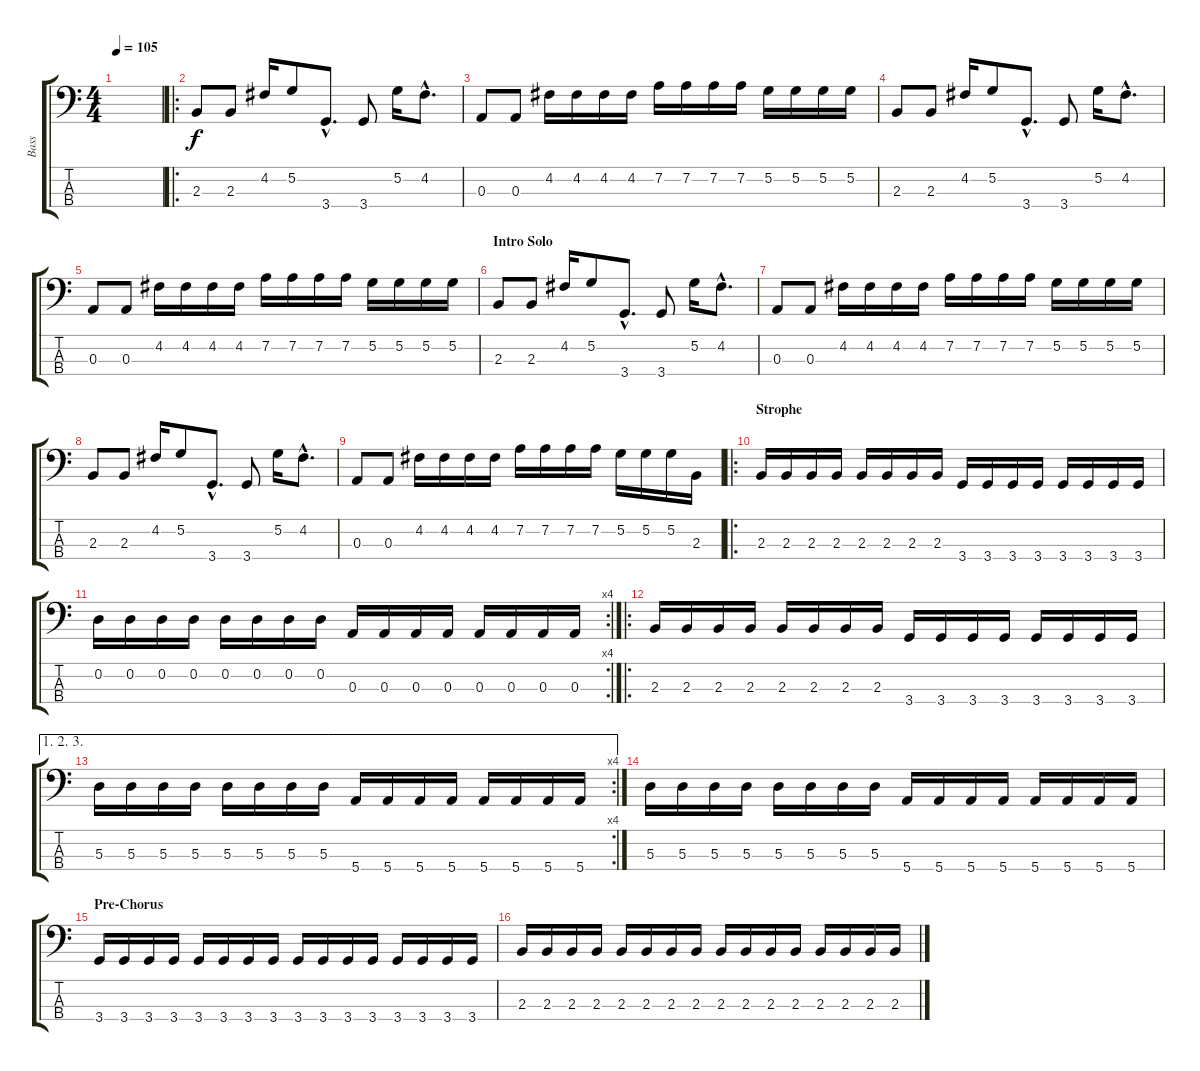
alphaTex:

\track ("Bass" "Bass") {instrument electricbasspick}
\staff {score tabs}
\tuning (G2 D2 A1 E1) {hide}
\ts (4 4)
\tempo 105
\clef f4
\ks c
|
\ro
2.3.8 2.3.8 4.2.16 5.2.8 3.4{hac}.8{d} 3.4.8 5.2.16 4.2{hac}.8{d} |
0.3.8 0.3.8 4.2.16 4.2.16 4.2.16 4.2.16 7.2.16 7.2.16 7.2.16 7.2.16 5.2.16 5.2.16 5.2.16 5.2.16 |
2.3.8 2.3.8 4.2.16 5.2.8 3.4{hac}.8{d} 3.4.8 5.2.16 4.2{hac}.8{d} |
0.3.8 0.3.8 4.2.16 4.2.16 4.2.16 4.2.16 7.2.16 7.2.16 7.2.16 7.2.16 5.2.16 5.2.16 5.2.16 5.2.16 |
\section ("" "Intro Solo")
2.3.8 2.3.8 4.2.16 5.2.8 3.4{hac}.8{d} 3.4.8 5.2.16 4.2{hac}.8{d} |
0.3.8 0.3.8 4.2.16 4.2.16 4.2.16 4.2.16 7.2.16 7.2.16 7.2.16 7.2.16 5.2.16 5.2.16 5.2.16 5.2.16 |
2.3.8 2.3.8 4.2.16 5.2.8 3.4{hac}.8{d} 3.4.8 5.2.16 4.2{hac}.8{d} |
0.3.8 0.3.8 4.2.16 4.2.16 4.2.16 4.2.16 7.2.16 7.2.16 7.2.16 7.2.16 5.2.16 5.2.16 5.2.16 2.3.16 |
\ro
\section ("" "Strophe")
2.3.16 2.3.16 2.3.16 2.3.16 2.3.16 2.3.16 2.3.16 2.3.16 3.4.16 3.4.16 3.4.16 3.4.16 3.4.16 3.4.16 3.4.16 3.4.16 |
\rc 4
0.2.16 0.2.16 0.2.16 0.2.16 0.2.16 0.2.16 0.2.16 0.2.16 0.3.16 0.3.16 0.3.16 0.3.16 0.3.16 0.3.16 0.3.16 0.3.16 |
\ro
2.3.16 2.3.16 2.3.16 2.3.16 2.3.16 2.3.16 2.3.16 2.3.16 3.4.16 3.4.16 3.4.16 3.4.16 3.4.16 3.4.16 3.4.16 3.4.16 |
\ae (1 2 3)
\rc 4
5.3.16 5.3.16 5.3.16 5.3.16 5.3.16 5.3.16 5.3.16 5.3.16 5.4.16 5.4.16 5.4.16 5.4.16 5.4.16 5.4.16 5.4.16 5.4.16 |
5.3.16 5.3.16 5.3.16 5.3.16 5.3.16 5.3.16 5.3.16 5.3.16 5.4.16 5.4.16 5.4.16 5.4.16 5.4.16 5.4.16 5.4.16 5.4.16 |
\section ("" "Pre-Chorus")
3.4.16 3.4.16 3.4.16 3.4.16 3.4.16 3.4.16 3.4.16 3.4.16 3.4.16 3.4.16 3.4.16 3.4.16 3.4.16 3.4.16 3.4.16 3.4.16 |
2.3.16 2.3.16 2.3.16 2.3.16 2.3.16 2.3.16 2.3.16 2.3.16 2.3.16 2.3.16 2.3.16 2.3.16 2.3.16 2.3.16 2.3.16 2.3.16
